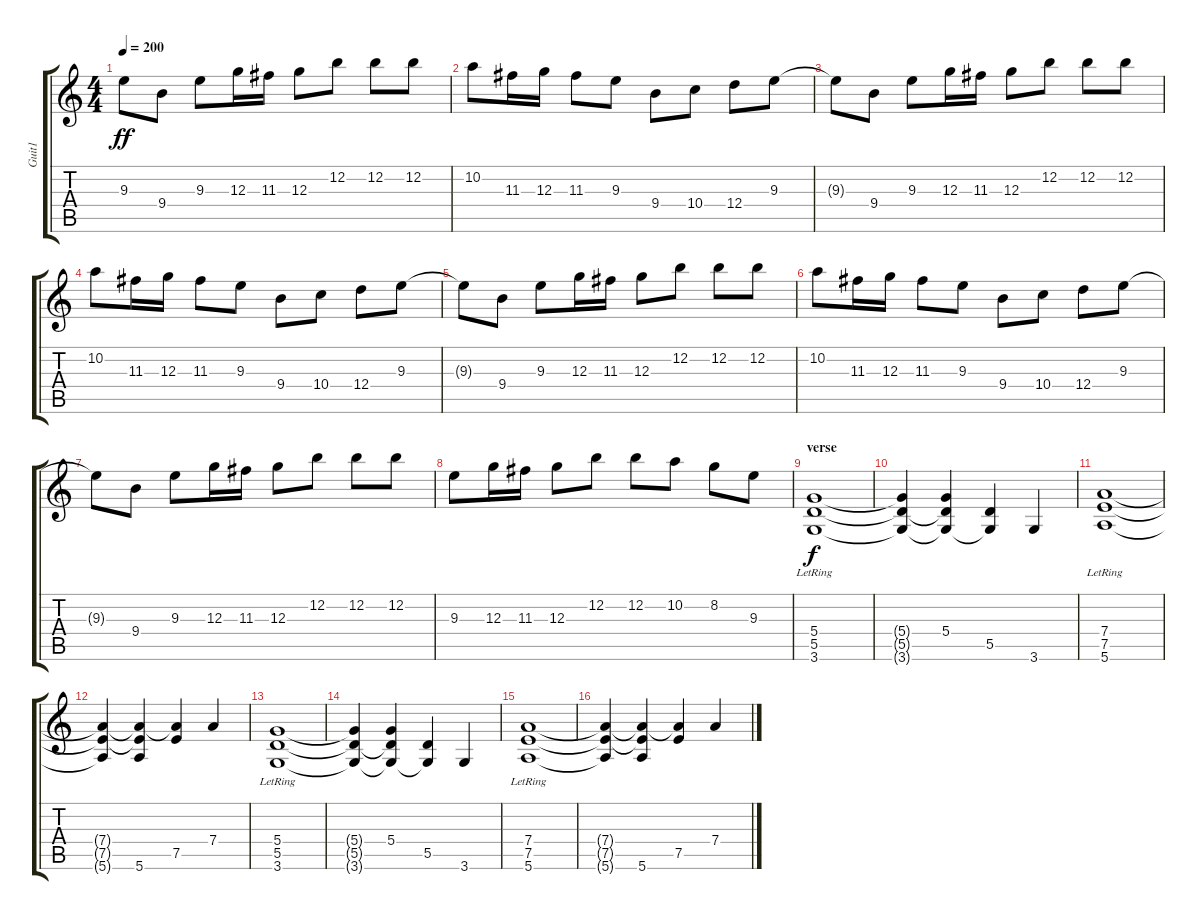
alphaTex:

\track ("Guit1" "Guit1") {instrument distortionguitar}
\staff {score tabs}
\tuning (E4 B3 G3 D3 A2 E2) {hide}
\ts (4 4)
\tempo 200
\clef g2
\ks c
9.3{t}.8{dy ff} 9.4.8 9.3.8 12.3.16 11.3.16 12.3.8 12.2.8 12.2.8 12.2.8 |
10.2.8 11.3.16 12.3.16 11.3.8 9.3.8 9.4.8 10.4.8 12.4.8 9.3.8 |
9.3{t}.8 9.4.8 9.3.8 12.3.16 11.3.16 12.3.8 12.2.8 12.2.8 12.2.8 |
10.2.8 11.3.16 12.3.16 11.3.8 9.3.8 9.4.8 10.4.8 12.4.8 9.3.8 |
9.3{t}.8 9.4.8 9.3.8 12.3.16 11.3.16 12.3.8 12.2.8 12.2.8 12.2.8 |
10.2.8 11.3.16 12.3.16 11.3.8 9.3.8 9.4.8 10.4.8 12.4.8 9.3.8 |
9.3{t}.8 9.4.8 9.3.8 12.3.16 11.3.16 12.3.8 12.2.8 12.2.8 12.2.8 |
9.3.8 12.3.16 11.3.16 12.3.8 12.2.8 12.2.8 10.2.8 8.2.8 9.3.8 |
\section ("" "verse")
(5.4{lr} 5.5{lr} 3.6{lr}).1{dy f} |
(5.4{t} 5.5{t} 3.6{t}).4 (5.4 5.5{t} 3.6{t}).4 (5.5 3.6{t}).4 3.6.4 |
(7.4{lr} 7.5{lr} 5.6{lr}).1 |
(7.4{t} 7.5{t} 5.6{t}).4 (7.4{t} 7.5{t} 5.6).4 (7.4{t} 7.5).4 7.4.4 |
(5.4{lr} 5.5{lr} 3.6{lr}).1 |
(5.4{t} 5.5{t} 3.6{t}).4 (5.4 5.5{t} 3.6{t}).4 (5.5 3.6{t}).4 3.6.4 |
(7.4{lr} 7.5{lr} 5.6{lr}).1 |
(7.4{t} 7.5{t} 5.6{t}).4 (7.4{t} 7.5{t} 5.6).4 (7.4{t} 7.5).4 7.4.4
